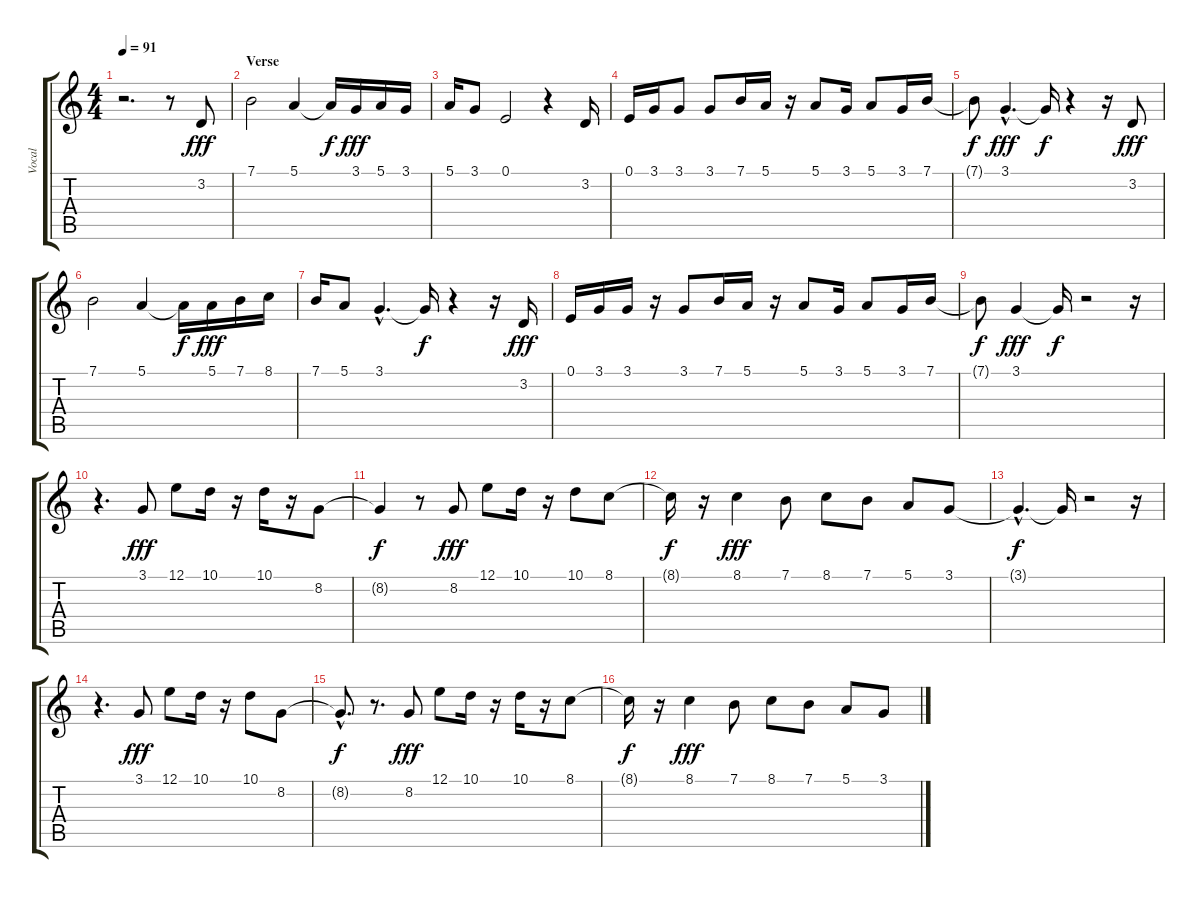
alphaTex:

\track ("Vocal" "Vocal") {instrument acousticgrandpiano}
\staff {score tabs}
\tuning (E4 B3 G3 D3 A2 E2) {hide}
\ts (4 4)
\tempo 91
\clef g2
\ks c
r.2{d dy f} r.8 3.2.8{dy fff} |
\section ("" "Verse")
7.1.2 5.1.4 5.1{t}.16{dy f} 3.1.16{dy fff} 5.1.16 3.1.16 |
5.1.16 3.1.8 0.1.2 r.4 3.2.16 |
0.1.16 3.1.16 3.1.8 3.1.8 7.1.16 5.1.16 r.16 5.1.8 3.1.16 5.1.8 3.1.16 7.1.16 |
7.1{t}.8{dy f} 3.1{hac}.4{d dy fff} 3.1{t}.16{dy f} r.4 r.16 3.2.8{dy fff} |
7.1.2 5.1.4 5.1{t}.16{dy f} 5.1.16{dy fff} 7.1.16 8.1.16 |
7.1.16 5.1.8 3.1{hac}.4{d} 3.1{t}.16{dy f} r.4 r.16 3.2.16{dy fff} |
0.1.16 3.1.16 3.1.16 r.16 3.1.8 7.1.16 5.1.16 r.16 5.1.8 3.1.16 5.1.8 3.1.16 7.1.16 |
7.1{t}.8{dy f} 3.1.4{dy fff} 3.1{t}.16{dy f} r.2 r.16 |
r.4{d} 3.1.8{dy fff} 12.1.8 10.1.16 r.16 10.1.16 r.16 8.2.8 |
8.2{t}.4{dy f} r.8 8.2.8{dy fff} 12.1.8 10.1.16 r.16 10.1.8 8.1.8 |
8.1{t}.16{dy f} r.16 8.1.4{dy fff} 7.1.8 8.1.8 7.1.8 5.1.8 3.1.8 |
3.1{hac t}.4{d dy f} 3.1{t}.16 r.2 r.16 |
r.4{d} 3.1.8{dy fff} 12.1.8 10.1.16 r.16 10.1.8 8.2.8 |
8.2{hac t}.8{d dy f} r.8{d} 8.2.8{dy fff} 12.1.8 10.1.16 r.16 10.1.16 r.16 8.1.8 |
8.1{t}.16{dy f} r.16 8.1.4{dy fff} 7.1.8 8.1.8 7.1.8 5.1.8 3.1.8
